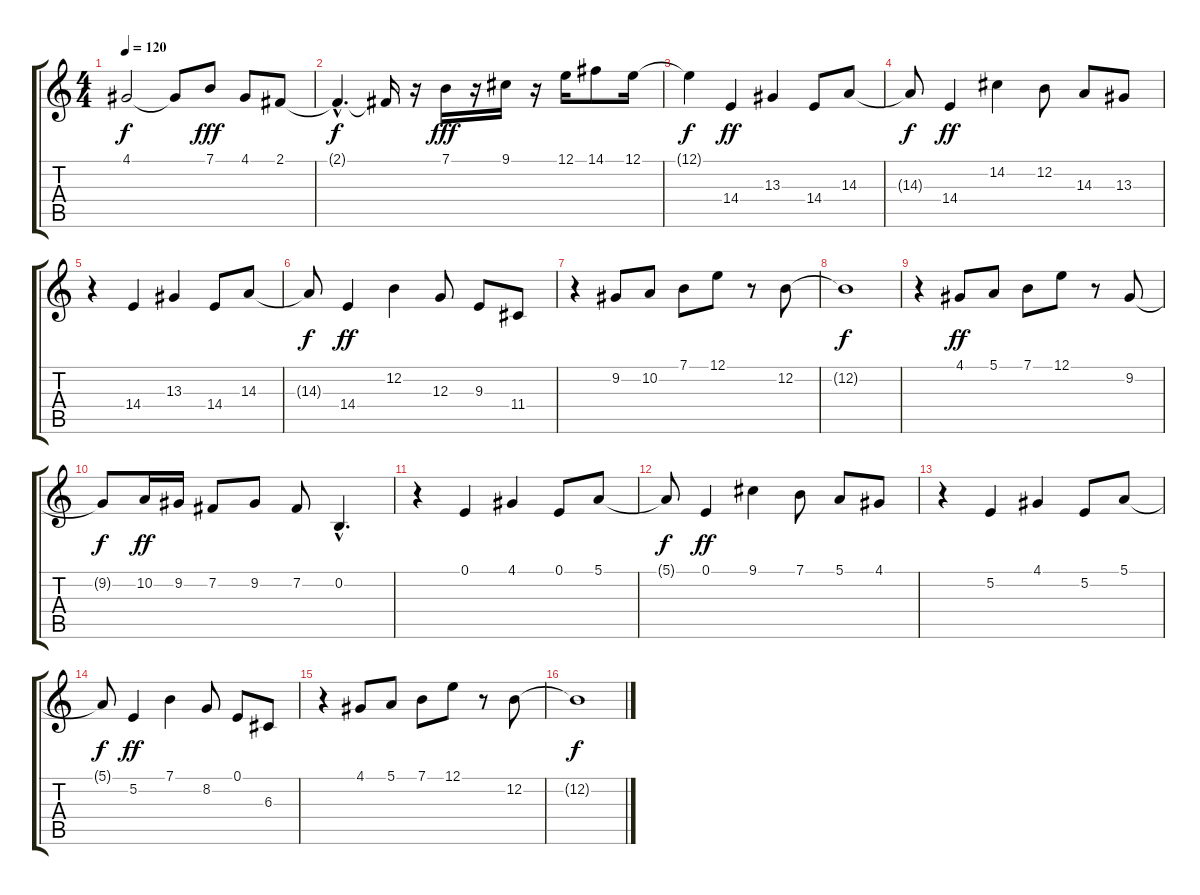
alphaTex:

\track "" {instrument tenorsax}
\staff {score tabs}
\tuning (E4 B3 G3 D3 A2 E2) {hide}
\ts (4 4)
\tempo 120
\clef g2
\ks c
4.1{t}.2{dy f} 4.1{t}.8 7.1.8{dy fff} 4.1.8 2.1.8 |
2.1{hac t}.4{d dy f} 2.1{t}.16 r.16 7.1.16{dy fff} r.16 9.1.16 r.16 12.1.16 14.1.8 12.1.16 |
12.1{t}.4{dy f} 14.4.4{dy ff} 13.3.4 14.4.8 14.3.8 |
14.3{t}.8{dy f} 14.4.4{dy ff} 14.2.4 12.2.8 14.3.8 13.3.8 |
r.4 14.4.4 13.3.4 14.4.8 14.3.8 |
14.3{t}.8{dy f} 14.4.4{dy ff} 12.2.4 12.3.8 9.3.8 11.4.8 |
r.4 9.2.8 10.2.8 7.1.8 12.1.8 r.8 12.2.8 |
12.2{t}.1{dy f} |
r.4 4.1.8{dy ff} 5.1.8 7.1.8 12.1.8 r.8 9.2.8 |
9.2{t}.8{dy f} 10.2.16{dy ff} 9.2.16 7.2.8 9.2.8 7.2.8 0.2{hac}.4{d} |
r.4 0.1.4 4.1.4 0.1.8 5.1.8 |
5.1{t}.8{dy f} 0.1.4{dy ff} 9.1.4 7.1.8 5.1.8 4.1.8 |
r.4 5.2.4 4.1.4 5.2.8 5.1.8 |
5.1{t}.8{dy f} 5.2.4{dy ff} 7.1.4 8.2.8 0.1.8 6.3.8 |
r.4 4.1.8 5.1.8 7.1.8 12.1.8 r.8 12.2.8 |
12.2{t}.1{dy f}
